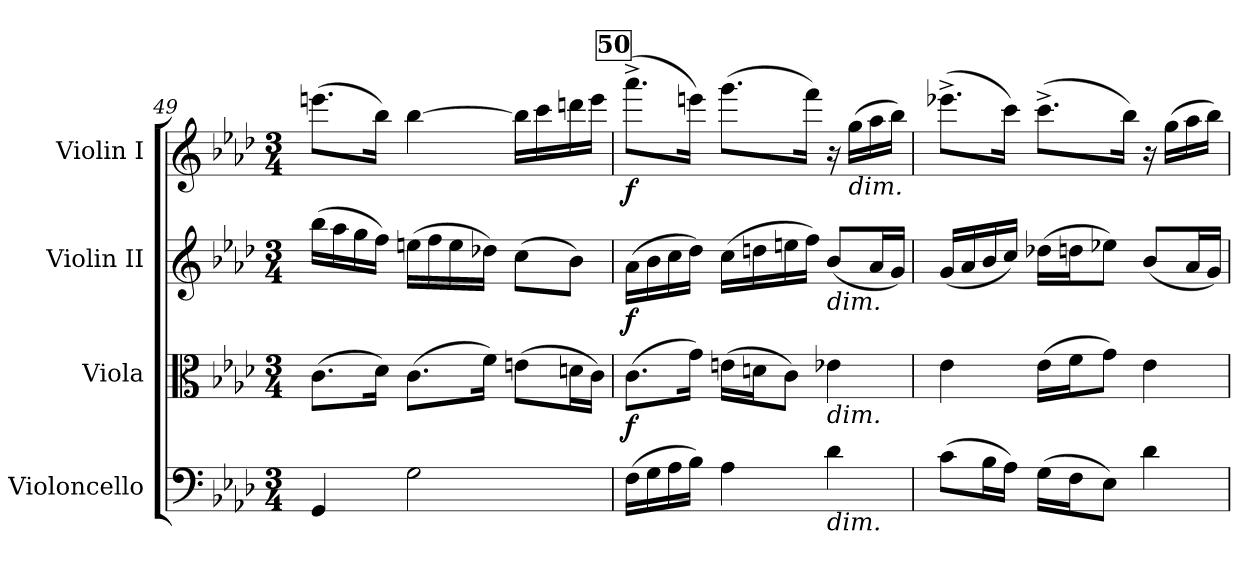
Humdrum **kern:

**kern	**kern	**dynam	**kern	**dynam	**kern	**dynam
*part4	*part3	*part3	*part2	*part2	*part1	*part1
*staff4	*staff3	*staff3	*staff2	*staff2	*staff1	*staff1
*I"Violoncello	*I"Viola	*	*I"Violin II	*	*I"Violin I	*
*I'Vc	*I'Vla	*	*I'Vln	*	*I'Vln	*
*clefF4	*clefC3	*	*clefG2	*	*clefG2	*
*k[b-e-a-d-]	*k[b-e-a-d-]	*	*k[b-e-a-d-]	*	*k[b-e-a-d-]	*
*M3/4	*M3/4	*	*M3/4	*	*M3/4	*
=49	=49	=49	=49	=49	=49	=49
4GG/	(>8.c\L	.	(>16bb-\LL	.	(>8.eeen\L	.
.	.	.	16aa-\	.	.	.
.	.	.	16gg\	.	.	.
.	16d-\Jk)	.	16ff\JJ)	.	16bb-\Jk)	.
2G\	(>8.c\L	.	(>16een\LL	.	[4bb-\	.
.	.	.	16ff\	.	.	.
.	.	.	16ee\	.	.	.
.	16f\Jk)	.	16dd-X\JJ)	.	.	.
.	(>8en\L	.	(>8cc\L	.	16bb-\LL]	.
.	.	.	.	.	16ccc\	.
.	16dn\L	.	8b-\J)	.	16dddn\	.
.	16c\JJ)	.	.	.	16eee\JJ	.
!!LO:LB:g=z
!!LO:REH:place=s1:a:B:fs=14:t=50
=50	=50	=50	=50	=50	=50	=50
!	!	!LO:DY:b	!	!LO:DY:b	!	!LO:DY:b
(>16F\LL	(>8.c\L	f	(>16a-\LL	f	(>8.aaa-^\L	f
16G\	.	.	16b-\	.	.	.
16A-\	.	.	16cc\	.	.	.
16B-\JJ)	16g\Jk)	.	16dd-\JJ)	.	16eeen\Jk)	.
4A-\	(>16en\LL	.	(>16cc\LL	.	(>8.ggg\L	.
.	16dn\J	.	16ddn\	.	.	.
.	8c\J)	.	16een\	.	.	.
.	.	.	16ff\JJ)	.	16fff\Jk)	.
!	!	!	!LO:TX:b:i:t=dim.	!	!	!
!	!LO:TX:b:i:t=dim.	!	!	!	!	!
!LO:TX:b:i:t=dim.	!	!	!	!	!	!
4d-\	4e-X\	.	(<8b-/L	.	16r	.
!	!	!	!	!	!LO:TX:b:i:t=dim.	!
.	.	.	.	.	(>16gg\LL	.
.	.	.	16a-/L	.	16aa-\	.
.	.	.	16g/JJ)	.	16bb-\JJ)	.
=51	=51	=51	=51	=51	=51	=51
(>8c\L	4e-\	.	(<16g/LL	.	(>8.eee-X^\L	.
.	.	.	16a-/	.	.	.
16B-\L	.	.	16b-/	.	.	.
16A-\JJ)	.	.	16cc/JJ)	.	16ccc\Jk)	.
(>16G\LL	(>16e-\LL	.	(>16dd-X\LL	.	(>8.ccc^\L	.
16F\J	16f\J	.	16ddn\J	.	.	.
8E-\J)	8g\J)	.	8ee-X\J)	.	.	.
.	.	.	.	.	16bb-\Jk)	.
4d-\	4e-\	.	(<8b-/L	.	16r	.
.	.	.	.	.	(>16gg\LL	.
.	.	.	16a-/L	.	16aa-\	.
.	.	.	16g/JJ)	.	16bb-\JJ)	.
=	=	=	=	=	=	=
*-	*-	*-	*-	*-	*-	*-
